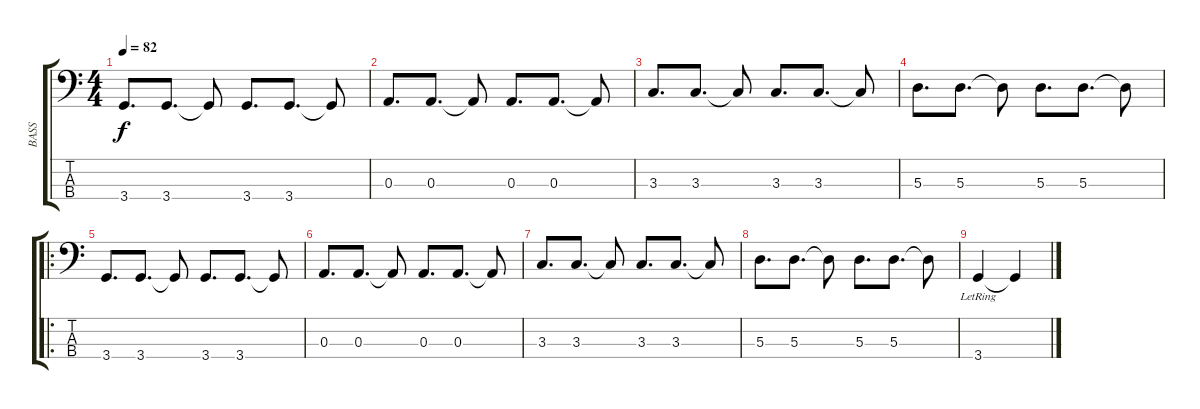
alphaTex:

\track ("BASS" "BASS") {instrument slapbass2}
\staff {score tabs}
\tuning (G2 D2 A1 E1) {hide}
\ts (4 4)
\tempo 82
\clef f4
\ks c
3.4.8{d dy f} 3.4.8{d} 3.4{t}.8 3.4.8{d} 3.4.8{d} 3.4{t}.8 |
0.3.8{d} 0.3.8{d} 0.3{t}.8 0.3.8{d} 0.3.8{d} 0.3{t}.8 |
3.3.8{d} 3.3.8{d} 3.3{t}.8 3.3.8{d} 3.3.8{d} 3.3{t}.8 |
5.3.8{d} 5.3.8{d} 5.3{t}.8 5.3.8{d} 5.3.8{d} 5.3{t}.8 |
\ro
3.4.8{d} 3.4.8{d} 3.4{t}.8 3.4.8{d} 3.4.8{d} 3.4{t}.8 |
0.3.8{d} 0.3.8{d} 0.3{t}.8 0.3.8{d} 0.3.8{d} 0.3{t}.8 |
3.3.8{d} 3.3.8{d} 3.3{t}.8 3.3.8{d} 3.3.8{d} 3.3{t}.8 |
5.3.8{d} 5.3.8{d} 5.3{t}.8 5.3.8{d} 5.3.8{d} 5.3{t}.8 |
3.4{lr}.4 3.4{t}.4
